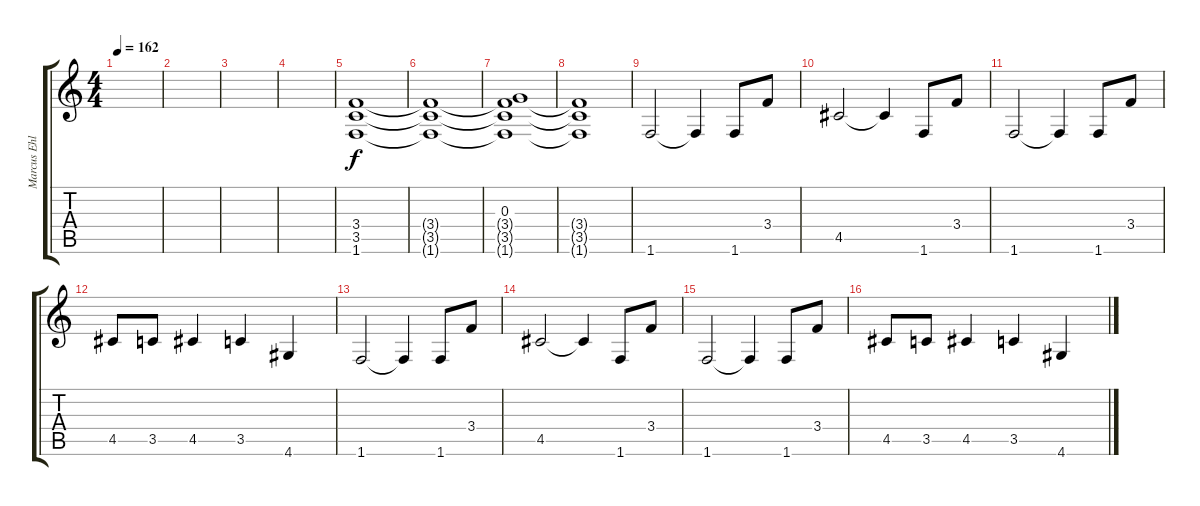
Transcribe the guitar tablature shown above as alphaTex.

\track ("Marcus Ehlin" "Marcus Ehl") {instrument distortionguitar}
\staff {score tabs}
\tuning (E4 B3 G3 D3 A2 E2) {hide}
\ts (4 4)
\tempo 162
\clef g2
\ks c
|
|
|
|
(3.4 3.5 1.6).1 |
(3.4{t} 3.5{t} 1.6{t}).1 |
(0.3 3.4{t} 3.5{t} 1.6{t}).1 |
(3.4{t} 3.5{t} 1.6{t}).1 |
1.6.2 1.6{t}.4 1.6.8 3.4.8 |
4.5.2 4.5{t}.4 1.6.8 3.4.8 |
1.6.2 1.6{t}.4 1.6.8 3.4.8 |
4.5.8 3.5.8 4.5.4 3.5.4 4.6.4 |
1.6.2 1.6{t}.4 1.6.8 3.4.8 |
4.5.2 4.5{t}.4 1.6.8 3.4.8 |
1.6.2 1.6{t}.4 1.6.8 3.4.8 |
4.5.8 3.5.8 4.5.4 3.5.4 4.6.4
